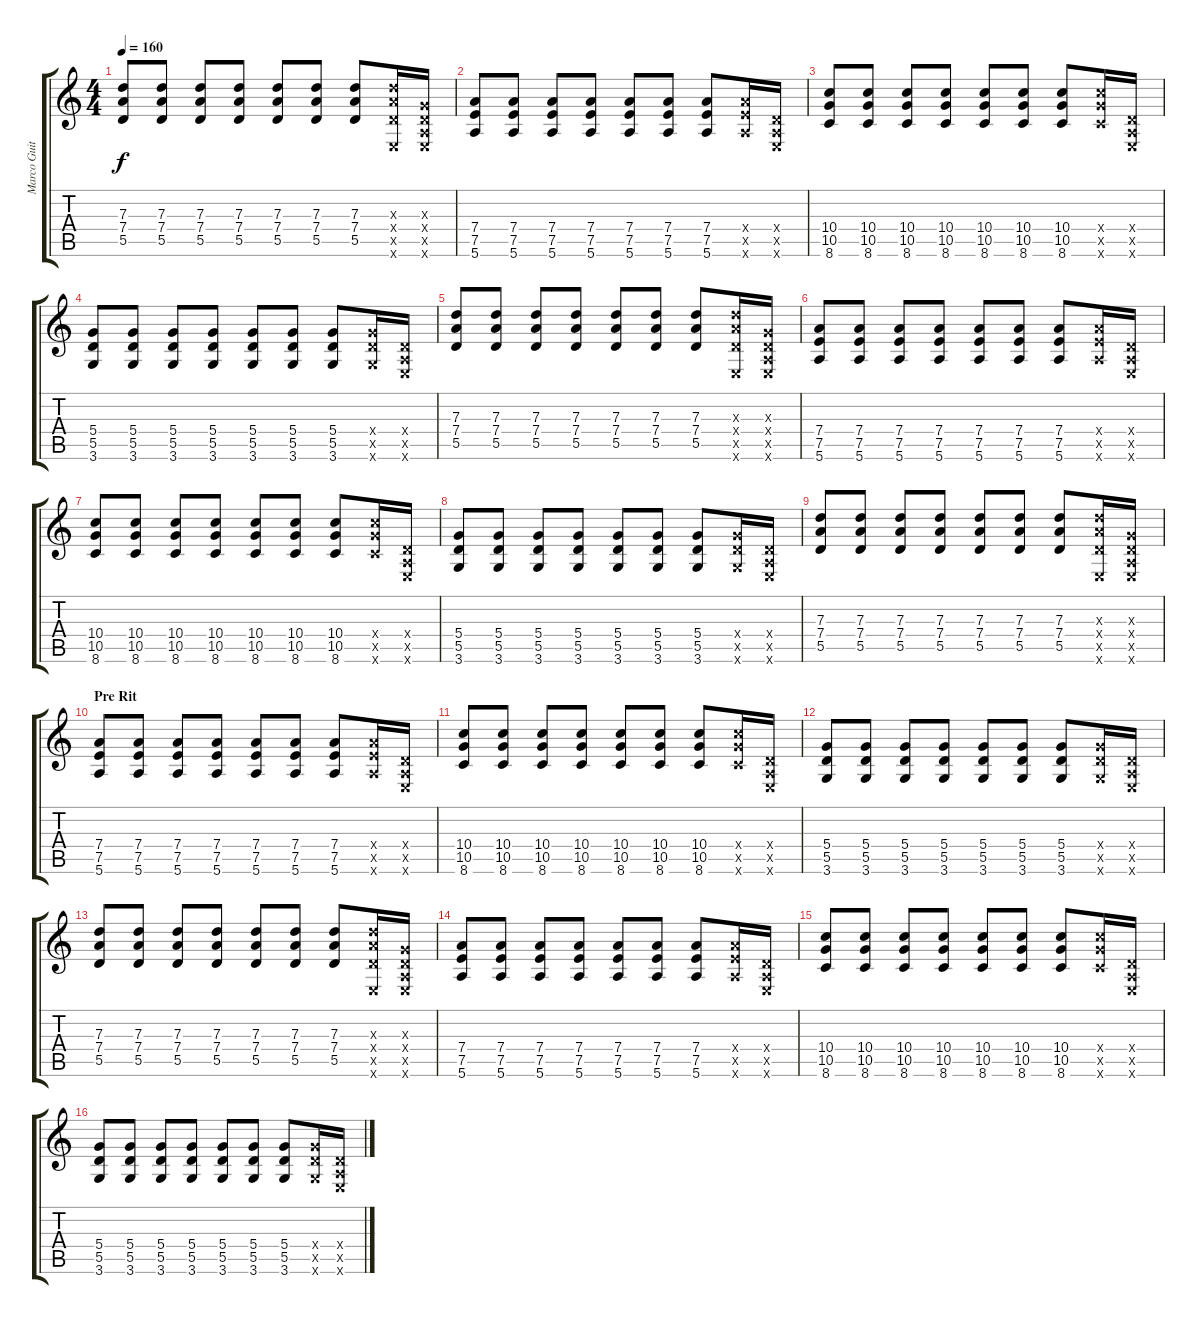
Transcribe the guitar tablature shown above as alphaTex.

\track ("Marco Guitar" "Marco Guit") {instrument overdrivenguitar}
\staff {score tabs}
\tuning (E4 B3 G3 D3 A2 E2) {hide}
\ts (4 4)
\tempo 160
\clef g2
\ks c
(7.3 7.4 5.5).8{dy f} (7.3 7.4 5.5).8 (7.3 7.4 5.5).8 (7.3 7.4 5.5).8 (7.3 7.4 5.5).8 (7.3 7.4 5.5).8 (7.3 7.4 5.5).8 (7.3{x} 7.4{x} 5.5{x} 0.6{x}).16 (0.3{x} 0.4{x} 0.5{x} 0.6{x}).16 |
\section ("" "")
(7.4 7.5 5.6).8 (7.4 7.5 5.6).8 (7.4 7.5 5.6).8 (7.4 7.5 5.6).8 (7.4 7.5 5.6).8 (7.4 7.5 5.6).8 (7.4 7.5 5.6).8 (7.4{x} 7.5{x} 5.6{x}).16 (0.4{x} 0.5{x} 0.6{x}).16 |
(10.4 10.5 8.6).8 (10.4 10.5 8.6).8 (10.4 10.5 8.6).8 (10.4 10.5 8.6).8 (10.4 10.5 8.6).8 (10.4 10.5 8.6).8 (10.4 10.5 8.6).8 (10.4{x} 10.5{x} 8.6{x}).16 (0.4{x} 0.5{x} 0.6{x}).16 |
(5.4 5.5 3.6).8 (5.4 5.5 3.6).8 (5.4 5.5 3.6).8 (5.4 5.5 3.6).8 (5.4 5.5 3.6).8 (5.4 5.5 3.6).8 (5.4 5.5 3.6).8 (5.4{x} 5.5{x} 3.6{x}).16 (0.4{x} 0.5{x} 0.6{x}).16 |
(7.3 7.4 5.5).8 (7.3 7.4 5.5).8 (7.3 7.4 5.5).8 (7.3 7.4 5.5).8 (7.3 7.4 5.5).8 (7.3 7.4 5.5).8 (7.3 7.4 5.5).8 (7.3{x} 7.4{x} 5.5{x} 0.6{x}).16 (0.3{x} 0.4{x} 0.5{x} 0.6{x}).16 |
(7.4 7.5 5.6).8 (7.4 7.5 5.6).8 (7.4 7.5 5.6).8 (7.4 7.5 5.6).8 (7.4 7.5 5.6).8 (7.4 7.5 5.6).8 (7.4 7.5 5.6).8 (7.4{x} 7.5{x} 5.6{x}).16 (0.4{x} 0.5{x} 0.6{x}).16 |
(10.4 10.5 8.6).8 (10.4 10.5 8.6).8 (10.4 10.5 8.6).8 (10.4 10.5 8.6).8 (10.4 10.5 8.6).8 (10.4 10.5 8.6).8 (10.4 10.5 8.6).8 (10.4{x} 10.5{x} 8.6{x}).16 (0.4{x} 0.5{x} 0.6{x}).16 |
(5.4 5.5 3.6).8 (5.4 5.5 3.6).8 (5.4 5.5 3.6).8 (5.4 5.5 3.6).8 (5.4 5.5 3.6).8 (5.4 5.5 3.6).8 (5.4 5.5 3.6).8 (5.4{x} 5.5{x} 3.6{x}).16 (0.4{x} 0.5{x} 0.6{x}).16 |
(7.3 7.4 5.5).8 (7.3 7.4 5.5).8 (7.3 7.4 5.5).8 (7.3 7.4 5.5).8 (7.3 7.4 5.5).8 (7.3 7.4 5.5).8 (7.3 7.4 5.5).8 (7.3{x} 7.4{x} 5.5{x} 0.6{x}).16 (0.3{x} 0.4{x} 0.5{x} 0.6{x}).16 |
\section ("" "Pre Rit")
(7.4 7.5 5.6).8 (7.4 7.5 5.6).8 (7.4 7.5 5.6).8 (7.4 7.5 5.6).8 (7.4 7.5 5.6).8 (7.4 7.5 5.6).8 (7.4 7.5 5.6).8 (7.4{x} 7.5{x} 5.6{x}).16 (0.4{x} 0.5{x} 0.6{x}).16 |
(10.4 10.5 8.6).8 (10.4 10.5 8.6).8 (10.4 10.5 8.6).8 (10.4 10.5 8.6).8 (10.4 10.5 8.6).8 (10.4 10.5 8.6).8 (10.4 10.5 8.6).8 (10.4{x} 10.5{x} 8.6{x}).16 (0.4{x} 0.5{x} 0.6{x}).16 |
(5.4 5.5 3.6).8 (5.4 5.5 3.6).8 (5.4 5.5 3.6).8 (5.4 5.5 3.6).8 (5.4 5.5 3.6).8 (5.4 5.5 3.6).8 (5.4 5.5 3.6).8 (5.4{x} 5.5{x} 3.6{x}).16 (0.4{x} 0.5{x} 0.6{x}).16 |
(7.3 7.4 5.5).8 (7.3 7.4 5.5).8 (7.3 7.4 5.5).8 (7.3 7.4 5.5).8 (7.3 7.4 5.5).8 (7.3 7.4 5.5).8 (7.3 7.4 5.5).8 (7.3{x} 7.4{x} 5.5{x} 0.6{x}).16 (0.3{x} 0.4{x} 0.5{x} 0.6{x}).16 |
(7.4 7.5 5.6).8 (7.4 7.5 5.6).8 (7.4 7.5 5.6).8 (7.4 7.5 5.6).8 (7.4 7.5 5.6).8 (7.4 7.5 5.6).8 (7.4 7.5 5.6).8 (7.4{x} 7.5{x} 5.6{x}).16 (0.4{x} 0.5{x} 0.6{x}).16 |
(10.4 10.5 8.6).8 (10.4 10.5 8.6).8 (10.4 10.5 8.6).8 (10.4 10.5 8.6).8 (10.4 10.5 8.6).8 (10.4 10.5 8.6).8 (10.4 10.5 8.6).8 (10.4{x} 10.5{x} 8.6{x}).16 (0.4{x} 0.5{x} 0.6{x}).16 |
(5.4 5.5 3.6).8 (5.4 5.5 3.6).8 (5.4 5.5 3.6).8 (5.4 5.5 3.6).8 (5.4 5.5 3.6).8 (5.4 5.5 3.6).8 (5.4 5.5 3.6).8 (5.4{x} 5.5{x} 3.6{x}).16 (0.4{x} 0.5{x} 0.6{x}).16
